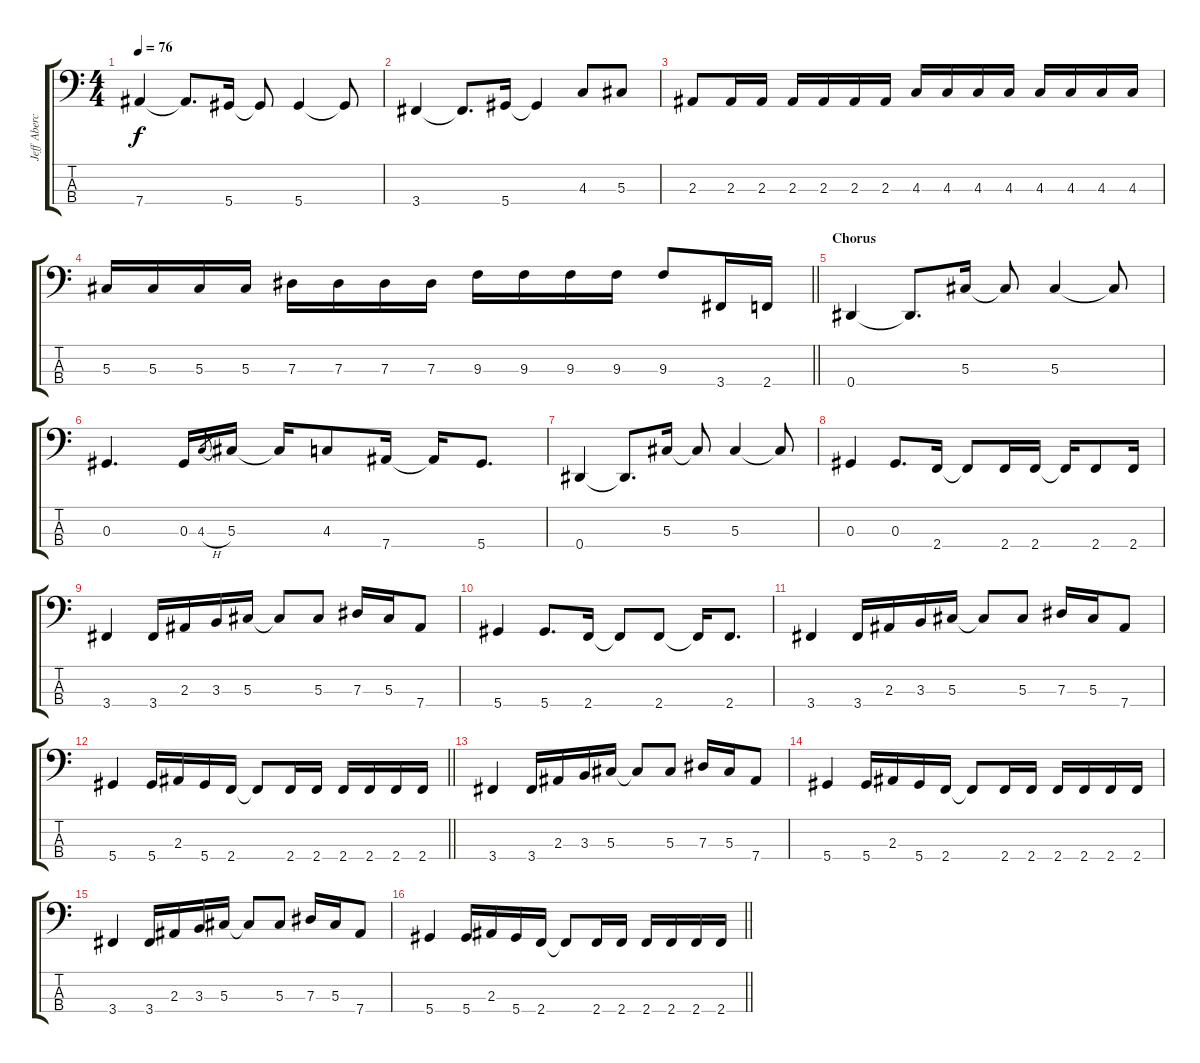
\track ("Jeff Abercrombie (Bass)" "Jeff Aberc") {instrument electricbasspick}
\staff {score tabs}
\tuning (Gb2 Db2 Ab1 Eb1) {hide}
\ts (4 4)
\tempo 76
\clef f4
\ks c
7.4.4{dy f} 7.4{t}.8{d} 5.4.16 5.4{t}.8 5.4.4 5.4{t}.8 |
3.4.4 3.4{t}.8{d} 5.4.16 5.4{t}.4 4.3.8 5.3.8 |
2.3.8 2.3.16 2.3.16 2.3.16 2.3.16 2.3.16 2.3.16 4.3.16 4.3.16 4.3.16 4.3.16 4.3.16 4.3.16 4.3.16 4.3.16 |
\barLineRight lightlight
5.3.16 5.3.16 5.3.16 5.3.16 7.3.16 7.3.16 7.3.16 7.3.16 9.3.16 9.3.16 9.3.16 9.3.16 9.3.8 3.4.16 2.4.16 |
\section ("" "Chorus")
0.4.4 0.4{t}.8{d} 5.3.16 5.3{t}.8 5.3.4 5.3{t}.8 |
0.3.4{d} 0.3.16 4.3{h}.8{gr} 5.3.16 5.3{t}.16 4.3.8 7.4.16 7.4{t}.16 5.4.8{d} |
0.4.4 0.4{t}.8{d} 5.3.16 5.3{t}.8 5.3.4 5.3{t}.8 |
0.3.4 0.3.8{d} 2.4.16 2.4{t}.8 2.4.16 2.4.16 2.4{t}.16 2.4.8 2.4.16 |
3.4.4 3.4.16 2.3.16 3.3.16 5.3.16 5.3{t}.8 5.3.8 7.3.16 5.3.16 7.4.8 |
5.4.4 5.4.8{d} 2.4.16 2.4{t}.8 2.4.8 2.4{t}.16 2.4.8{d} |
3.4.4 3.4.16 2.3.16 3.3.16 5.3.16 5.3{t}.8 5.3.8 7.3.16 5.3.16 7.4.8 |
\barLineRight lightlight
5.4.4 5.4.16 2.3.16 5.4.16 2.4.16 2.4{t}.8 2.4.16 2.4.16 2.4.16 2.4.16 2.4.16 2.4.16 |
3.4.4 3.4.16 2.3.16 3.3.16 5.3.16 5.3{t}.8 5.3.8 7.3.16 5.3.16 7.4.8 |
5.4.4 5.4.16 2.3.16 5.4.16 2.4.16 2.4{t}.8 2.4.16 2.4.16 2.4.16 2.4.16 2.4.16 2.4.16 |
3.4.4 3.4.16 2.3.16 3.3.16 5.3.16 5.3{t}.8 5.3.8 7.3.16 5.3.16 7.4.8 |
\barLineRight lightlight
5.4.4 5.4.16 2.3.16 5.4.16 2.4.16 2.4{t}.8 2.4.16 2.4.16 2.4.16 2.4.16 2.4.16 2.4.16
